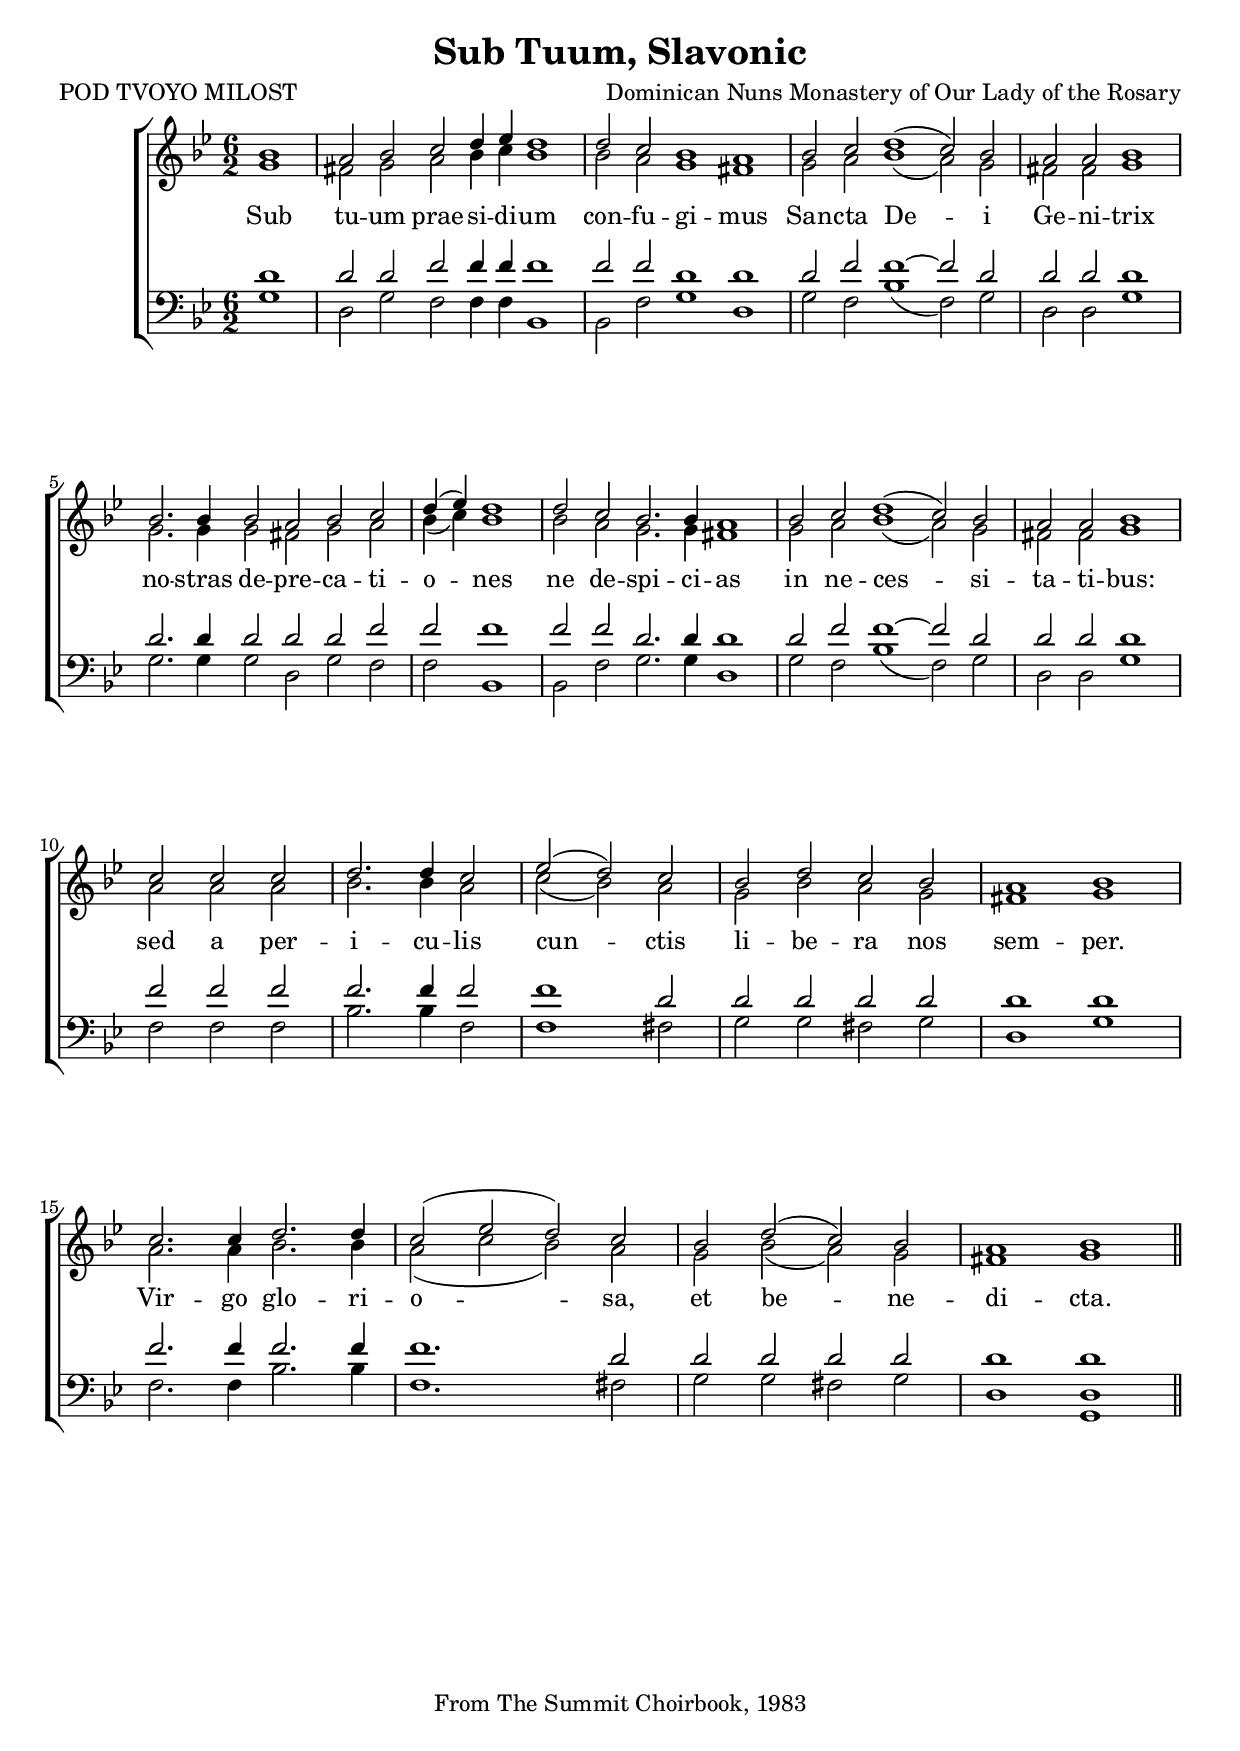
\version "2.24.2"
\paper {
  top-system-spacing.basic-distance = #10
  score-system-spacing.basic-distance = #20
  system-system-spacing.basic-distance = #20
  last-bottom-spacing.basic-distance = #10
}

\header {
  title = "Sub Tuum, Slavonic"
  composer = "Dominican Nuns Monastery of Our Lady of the Rosary"
  poet = "POD TVOYO MILOST"
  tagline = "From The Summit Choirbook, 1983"
}

global = {
  \key bes \major
  \time 6/2
%  \set Score.timing = ##f
\override Staff.TimeSignature.break-visibility = #all-invisible
}

sopMusic = \relative {
\partial 1 bes'1 a2 bes c d4 ees d1  | 
  d2 c bes1 a1  |  
  bes2 c d1( c2) bes \time 4/2 a a bes1 \break \bar "|" 
  \time 6/2 bes2. bes4 bes2 a bes c \time 3/2 d4( ees) d1  \bar "|" 
  \time 6/2 d2 c bes2. bes4 a1 |
  bes2 c d1( c2) bes \time 4/2 a a bes1 \break \bar "|"
  \time 3/2 c2 c c d2. d4 c2 ees2( d) c \time 4/2 bes d c bes a1 bes \break \bar "|"
  c2. c4 d2. d4 c2( ees d) c | bes d( c) bes a1 bes \bar "||"
}
sopWords = \lyricmode {
}

altoMusic = \relative {
\accidentalStyle voice
  g'1 fis2 g a bes4 c bes1 \bar "|"
  bes2 a g1 fis \bar "|"
  g2 a bes1( a2) g fis fis g1 \bar "|"
  g2. g4 g2 fis g a bes4( c) bes1
  bes2 a g2. g4 fis1
  g2 a bes1( a2) g2 fis fis g1
  a2 a a bes2. bes4 a2 c2( bes) a g bes a g fis1 g
  a2. a4 bes2. bes4 a2( c bes) a g bes( a) g fis1 g1
}
altoWords = \lyricmode {
  Sub tu -- um prae -- si -- di -- um
  con -- fu -- gi -- mus
  San -- cta De -- i Ge -- ni -- trix
  no -- stras de -- pre -- ca -- ti -- o -- nes ne de -- spi -- ci -- as
  in ne -- ces -- si -- ta -- ti -- bus:
  sed a per -- i -- cu -- lis cun -- ctis li -- be -- ra nos sem -- per.
  Vir -- go glo -- ri -- o -- sa, et be -- ne -- di -- cta.
}

tenorMusic = \relative c' {
 d1 d2 d f f4 f f1
 f2 f d1 d
 d2 f f1~ f2 d d d d1
 d2. d4 d2 d d f f f1
 f2 f d2. d4 d1
 d2 f f1~ f2 d2 d d d1
 f2 f f f2. f4 f2 f1 d2
 d2 d d d d1 d
 f2. f4 f2. f4 f1. d2 d d d d d1 d
}
tenorWords = \lyricmode {
}

bassMusic = \relative {
  g1 d2 g f f4 f bes,1
  bes2 f'2 g1 d
  g2 f bes1( f2) g2 d2 d g1
  g2. g4 g2 d g f f bes,1
  bes2 f' g2. g4 d1
  g2 f bes1( f2) g2 d d g1
  f2 f f bes2. bes4 f2 f1 fis2 g g fis g d1 g |
  f2. f4 bes2. bes4 f1. fis2 g g fis g d1 <d g,> |
}
bassWords = \lyricmode {
}

\score {
  \new ChoirStaff <<
    \new Lyrics = "sopranos" \with {
      % this is needed for lyrics above a staff
      \override VerticalAxisGroup.staff-affinity = #DOWN
    }
    \new Staff = "women" <<
      \new Voice = "sopranos" {
        \voiceOne
        << \global \sopMusic >>
      }
      \new Voice = "altos" {
        \voiceTwo
        << \global \altoMusic >>
      }
    >>
    \new Lyrics = "altos"
    \new Lyrics = "tenors" \with {
      % this is needed for lyrics above a staff
      \override VerticalAxisGroup.staff-affinity = #DOWN
    }
    \new Staff = "men" <<
      \clef bass
      \new Voice = "tenors" {
        \voiceOne
        << \global \tenorMusic >>
      }
      \new Voice = "basses" {
        \voiceTwo << \global \bassMusic >>
      }
    >>
    \new Lyrics = "basses"
    \context Lyrics = "sopranos" \lyricsto "sopranos" \sopWords
    \context Lyrics = "altos" \lyricsto "altos" \altoWords
    \context Lyrics = "tenors" \lyricsto "tenors" \tenorWords
    \context Lyrics = "basses" \lyricsto "basses" \bassWords
  >>
  \layout { }
  \midi { 
    \tempo 2 = 100
  }
}



